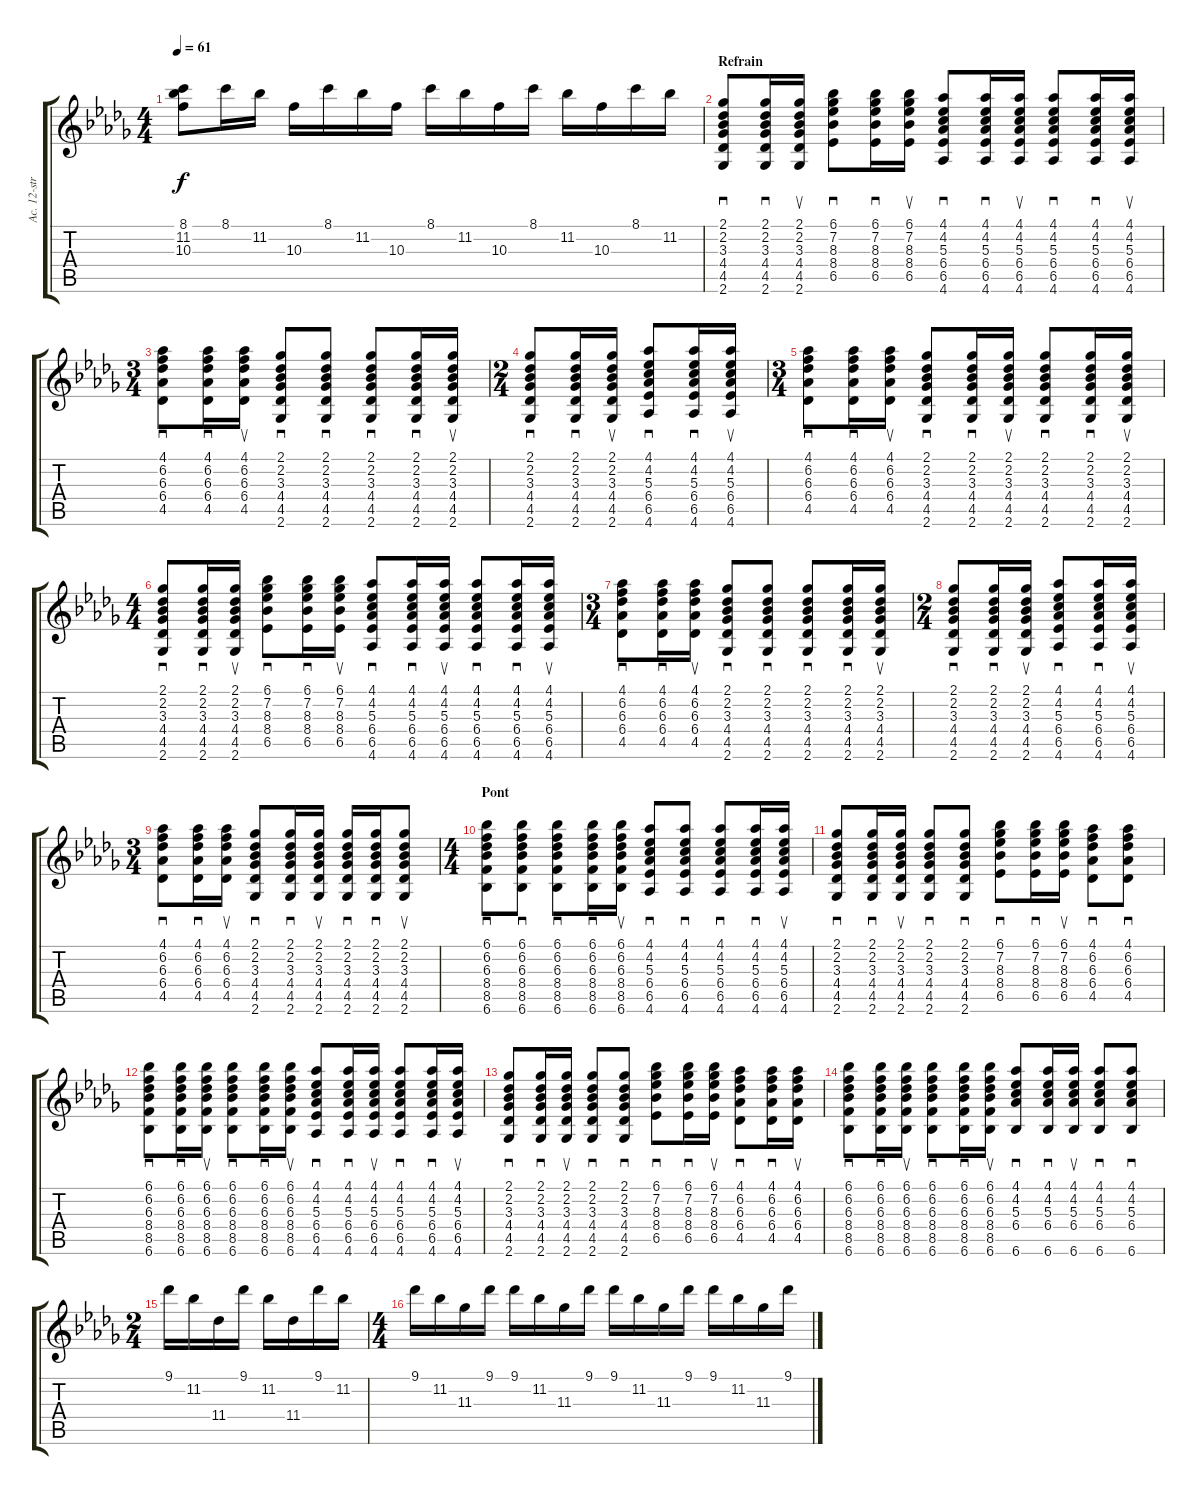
\track ("Ac. 12-str. Gtr." "Ac. 12-str") {instrument acousticguitarsteel}
\staff {score tabs}
\tuning (E4 B3 G3 D3 A2 E2) {hide}
\ts (4 4)
\tempo 61
\clef g2
\ks db
(8.1 11.2 10.3).8{dy f} 8.1.16 11.2.16 10.3.16 8.1.16 11.2.16 10.3.16 8.1.16 11.2.16 10.3.16 8.1.16 11.2.16 10.3.16 8.1.16 11.2.16 |
\section ("" "Refrain")
(2.1 2.2 3.3 4.4 4.5 2.6).8{sd} (2.1 2.2 3.3 4.4 4.5 2.6).16{sd} (2.1 2.2 3.3 4.4 4.5 2.6).16{su} (6.1 7.2 8.3 8.4 6.5).8{sd} (6.1 7.2 8.3 8.4 6.5).16{sd} (6.1 7.2 8.3 8.4 6.5).16{su} (4.1 4.2 5.3 6.4 6.5 4.6).8{sd} (4.1 4.2 5.3 6.4 6.5 4.6).16{sd} (4.1 4.2 5.3 6.4 6.5 4.6).16{su} (4.1 4.2 5.3 6.4 6.5 4.6).8{sd} (4.1 4.2 5.3 6.4 6.5 4.6).16{sd} (4.1 4.2 5.3 6.4 6.5 4.6).16{su} |
\ts (3 4)
(4.1 6.2 6.3 6.4 4.5).8{sd} (4.1 6.2 6.3 6.4 4.5).16{sd} (4.1 6.2 6.3 6.4 4.5).16{su} (2.1 2.2 3.3 4.4 4.5 2.6).8{sd} (2.1 2.2 3.3 4.4 4.5 2.6).8{sd} (2.1 2.2 3.3 4.4 4.5 2.6).8{sd} (2.1 2.2 3.3 4.4 4.5 2.6).16{sd} (2.1 2.2 3.3 4.4 4.5 2.6).16{su} |
\ts (2 4)
(2.1 2.2 3.3 4.4 4.5 2.6).8{sd} (2.1 2.2 3.3 4.4 4.5 2.6).16{sd} (2.1 2.2 3.3 4.4 4.5 2.6).16{su} (4.1 4.2 5.3 6.4 6.5 4.6).8{sd} (4.1 4.2 5.3 6.4 6.5 4.6).16{sd} (4.1 4.2 5.3 6.4 6.5 4.6).16{su} |
\ts (3 4)
(4.1 6.2 6.3 6.4 4.5).8{sd} (4.1 6.2 6.3 6.4 4.5).16{sd} (4.1 6.2 6.3 6.4 4.5).16{su} (2.1 2.2 3.3 4.4 4.5 2.6).8{sd} (2.1 2.2 3.3 4.4 4.5 2.6).16{sd} (2.1 2.2 3.3 4.4 4.5 2.6).16{su} (2.1 2.2 3.3 4.4 4.5 2.6).8{sd} (2.1 2.2 3.3 4.4 4.5 2.6).16{sd} (2.1 2.2 3.3 4.4 4.5 2.6).16{su} |
\ts (4 4)
(2.1 2.2 3.3 4.4 4.5 2.6).8{sd} (2.1 2.2 3.3 4.4 4.5 2.6).16{sd} (2.1 2.2 3.3 4.4 4.5 2.6).16{su} (6.1 7.2 8.3 8.4 6.5).8{sd} (6.1 7.2 8.3 8.4 6.5).16{sd} (6.1 7.2 8.3 8.4 6.5).16{su} (4.1 4.2 5.3 6.4 6.5 4.6).8{sd} (4.1 4.2 5.3 6.4 6.5 4.6).16{sd} (4.1 4.2 5.3 6.4 6.5 4.6).16{su} (4.1 4.2 5.3 6.4 6.5 4.6).8{sd} (4.1 4.2 5.3 6.4 6.5 4.6).16{sd} (4.1 4.2 5.3 6.4 6.5 4.6).16{su} |
\ts (3 4)
(4.1 6.2 6.3 6.4 4.5).8{sd} (4.1 6.2 6.3 6.4 4.5).16{sd} (4.1 6.2 6.3 6.4 4.5).16{su} (2.1 2.2 3.3 4.4 4.5 2.6).8{sd} (2.1 2.2 3.3 4.4 4.5 2.6).8{sd} (2.1 2.2 3.3 4.4 4.5 2.6).8{sd} (2.1 2.2 3.3 4.4 4.5 2.6).16{sd} (2.1 2.2 3.3 4.4 4.5 2.6).16{su} |
\ts (2 4)
(2.1 2.2 3.3 4.4 4.5 2.6).8{sd} (2.1 2.2 3.3 4.4 4.5 2.6).16{sd} (2.1 2.2 3.3 4.4 4.5 2.6).16{su} (4.1 4.2 5.3 6.4 6.5 4.6).8{sd} (4.1 4.2 5.3 6.4 6.5 4.6).16{sd} (4.1 4.2 5.3 6.4 6.5 4.6).16{su} |
\ts (3 4)
(4.1 6.2 6.3 6.4 4.5).8{sd} (4.1 6.2 6.3 6.4 4.5).16{sd} (4.1 6.2 6.3 6.4 4.5).16{su} (2.1 2.2 3.3 4.4 4.5 2.6).8{sd} (2.1 2.2 3.3 4.4 4.5 2.6).16{sd} (2.1 2.2 3.3 4.4 4.5 2.6).16{su} (2.1 2.2 3.3 4.4 4.5 2.6).16{sd} (2.1 2.2 3.3 4.4 4.5 2.6).16{sd} (2.1 2.2 3.3 4.4 4.5 2.6).8{su} |
\ts (4 4)
\section ("" "Pont")
(6.1 6.2 6.3 8.4 8.5 6.6).8{sd} (6.1 6.2 6.3 8.4 8.5 6.6).8{sd} (6.1 6.2 6.3 8.4 8.5 6.6).8{sd} (6.1 6.2 6.3 8.4 8.5 6.6).16{sd} (6.1 6.2 6.3 8.4 8.5 6.6).16{su} (4.1 4.2 5.3 6.4 6.5 4.6).8{sd} (4.1 4.2 5.3 6.4 6.5 4.6).8{sd} (4.1 4.2 5.3 6.4 6.5 4.6).8{sd} (4.1 4.2 5.3 6.4 6.5 4.6).16{sd} (4.1 4.2 5.3 6.4 6.5 4.6).16{su} |
(2.1 2.2 3.3 4.4 4.5 2.6).8{sd} (2.1 2.2 3.3 4.4 4.5 2.6).16{sd} (2.1 2.2 3.3 4.4 4.5 2.6).16{su} (2.1 2.2 3.3 4.4 4.5 2.6).8{sd} (2.1 2.2 3.3 4.4 4.5 2.6).8{sd} (6.1 7.2 8.3 8.4 6.5).8{sd} (6.1 7.2 8.3 8.4 6.5).16{sd} (6.1 7.2 8.3 8.4 6.5).16{su} (4.1 6.2 6.3 6.4 4.5).8{sd} (4.1 6.2 6.3 6.4 4.5).8{sd} |
(6.1 6.2 6.3 8.4 8.5 6.6).8{sd} (6.1 6.2 6.3 8.4 8.5 6.6).16{sd} (6.1 6.2 6.3 8.4 8.5 6.6).16{su} (6.1 6.2 6.3 8.4 8.5 6.6).8{sd} (6.1 6.2 6.3 8.4 8.5 6.6).16{sd} (6.1 6.2 6.3 8.4 8.5 6.6).16{su} (4.1 4.2 5.3 6.4 6.5 4.6).8{sd} (4.1 4.2 5.3 6.4 6.5 4.6).16{sd} (4.1 4.2 5.3 6.4 6.5 4.6).16{su} (4.1 4.2 5.3 6.4 6.5 4.6).8{sd} (4.1 4.2 5.3 6.4 6.5 4.6).16{sd} (4.1 4.2 5.3 6.4 6.5 4.6).16{su} |
(2.1 2.2 3.3 4.4 4.5 2.6).8{sd} (2.1 2.2 3.3 4.4 4.5 2.6).16{sd} (2.1 2.2 3.3 4.4 4.5 2.6).16{su} (2.1 2.2 3.3 4.4 4.5 2.6).8{sd} (2.1 2.2 3.3 4.4 4.5 2.6).8{sd} (6.1 7.2 8.3 8.4 6.5).8{sd} (6.1 7.2 8.3 8.4 6.5).16{sd} (6.1 7.2 8.3 8.4 6.5).16{su} (4.1 6.2 6.3 6.4 4.5).8{sd} (4.1 6.2 6.3 6.4 4.5).16{sd} (4.1 6.2 6.3 6.4 4.5).16{su} |
(6.1 6.2 6.3 8.4 8.5 6.6).8{sd} (6.1 6.2 6.3 8.4 8.5 6.6).16{sd} (6.1 6.2 6.3 8.4 8.5 6.6).16{su} (6.1 6.2 6.3 8.4 8.5 6.6).8{sd} (6.1 6.2 6.3 8.4 8.5 6.6).16{sd} (6.1 6.2 6.3 8.4 8.5 6.6).16{su} (4.1 4.2 5.3 6.4 6.6).8{sd} (4.1 4.2 5.3 6.4 6.6).16{sd} (4.1 4.2 5.3 6.4 6.6).16{su} (4.1 4.2 5.3 6.4 6.6).8{sd} (4.1 4.2 5.3 6.4 6.6).8{sd} |
\ts (2 4)
9.1.16 11.2.16 11.4.16 9.1.16 11.2.16 11.4.16 9.1.16 11.2.16 |
\ts (4 4)
9.1.16 11.2.16 11.3.16 9.1.16 9.1.16 11.2.16 11.3.16 9.1.16 9.1.16 11.2.16 11.3.16 9.1.16 9.1.16 11.2.16 11.3.16 9.1.16
